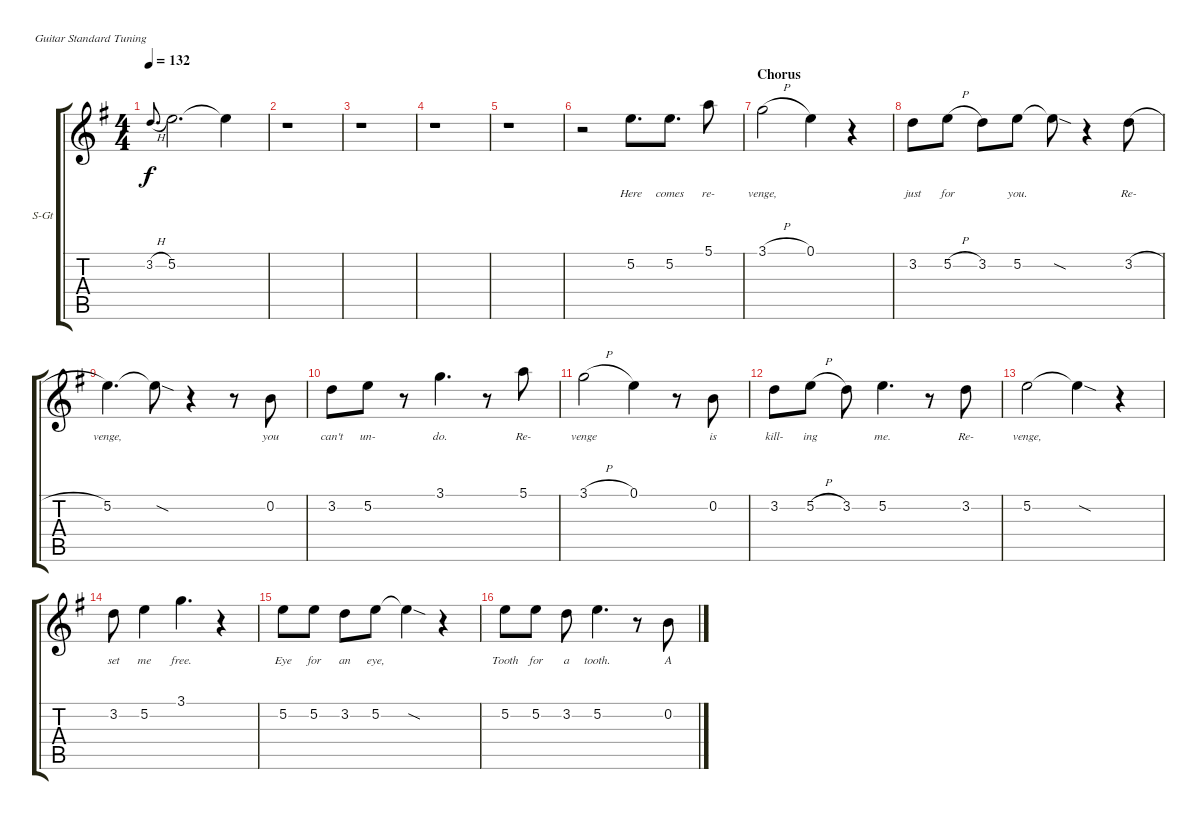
\bracketExtendMode groupsimilarinstruments
\firstSystemTrackNameOrientation horizontal
\otherSystemsTrackNameOrientation horizontal
\track ("Vocals" "S-Gt") {instrument clarinet}
\staff {score tabs}
\tuning (E4 B3 G3 D3 A2 E2)
\displaytranspose 12
\ts (4 4)
\tempo 132
\clef g2
\ks g
3.2{h}.8{d gr onbeat dy f} 5.2.2{d} 5.2{t}.4 |
r.1 |
r.1 |
r.1 |
r.1 |
r.2 5.2.8{d lyrics (0 "Here") lyrics (1 "") lyrics (2 "") lyrics (3 "") lyrics (4 "")} 5.2.8{d lyrics (0 "comes") lyrics (1 "") lyrics (2 "") lyrics (3 "") lyrics (4 "")} 5.1.8{lyrics (0 "re-") lyrics (1 "") lyrics (2 "") lyrics (3 "") lyrics (4 "")} |
\section ("" "Chorus")
3.1{h}.2{lyrics (0 "venge,") lyrics (1 "") lyrics (2 "") lyrics (3 "") lyrics (4 "")} 0.1.4 r.4 |
3.2.8{lyrics (0 "just") lyrics (1 "") lyrics (2 "") lyrics (3 "") lyrics (4 "")} 5.2{h}.8{lyrics (0 "for") lyrics (1 "") lyrics (2 "") lyrics (3 "") lyrics (4 "")} 3.2.8 5.2.8{lyrics (0 "you.") lyrics (1 "") lyrics (2 "") lyrics (3 "") lyrics (4 "")} 5.2{sod t}.8 r.4 3.2{h}.8{lyrics (0 "Re-") lyrics (1 "") lyrics (2 "") lyrics (3 "") lyrics (4 "")} |
5.2.4{d lyrics (0 "venge,") lyrics (1 "") lyrics (2 "") lyrics (3 "") lyrics (4 "")} 5.2{sod t}.8 r.4 r.8 0.2.8{lyrics (0 "you") lyrics (1 "") lyrics (2 "") lyrics (3 "") lyrics (4 "")} |
3.2.8{lyrics (0 "can't") lyrics (1 "") lyrics (2 "") lyrics (3 "") lyrics (4 "")} 5.2.8{lyrics (0 "un-") lyrics (1 "") lyrics (2 "") lyrics (3 "") lyrics (4 "")} r.8 3.1.4{d lyrics (0 "do.") lyrics (1 "") lyrics (2 "") lyrics (3 "") lyrics (4 "")} r.8 5.1.8{lyrics (0 "Re-") lyrics (1 "") lyrics (2 "") lyrics (3 "") lyrics (4 "")} |
3.1{h}.2{lyrics (0 "venge") lyrics (1 "") lyrics (2 "") lyrics (3 "") lyrics (4 "")} 0.1.4 r.8 0.2.8{lyrics (0 "is") lyrics (1 "") lyrics (2 "") lyrics (3 "") lyrics (4 "")} |
3.2.8{lyrics (0 "kill-") lyrics (1 "") lyrics (2 "") lyrics (3 "") lyrics (4 "")} 5.2{h}.8{lyrics (0 "ing") lyrics (1 "") lyrics (2 "") lyrics (3 "") lyrics (4 "")} 3.2.8 5.2.4{d lyrics (0 "me.") lyrics (1 "") lyrics (2 "") lyrics (3 "") lyrics (4 "")} r.8 3.2.8{lyrics (0 "Re-") lyrics (1 "") lyrics (2 "") lyrics (3 "") lyrics (4 "")} |
5.2.2{lyrics (0 "venge,") lyrics (1 "") lyrics (2 "") lyrics (3 "") lyrics (4 "")} 5.2{sod t}.4 r.4 |
3.2.8{lyrics (0 "set") lyrics (1 "") lyrics (2 "") lyrics (3 "") lyrics (4 "")} 5.2.4{lyrics (0 "me") lyrics (1 "") lyrics (2 "") lyrics (3 "") lyrics (4 "")} 3.1.4{d lyrics (0 "free.") lyrics (1 "") lyrics (2 "") lyrics (3 "") lyrics (4 "")} r.4 |
5.2.8{lyrics (0 "Eye") lyrics (1 "") lyrics (2 "") lyrics (3 "") lyrics (4 "")} 5.2.8{lyrics (0 "for") lyrics (1 "") lyrics (2 "") lyrics (3 "") lyrics (4 "")} 3.2.8{lyrics (0 "an") lyrics (1 "") lyrics (2 "") lyrics (3 "") lyrics (4 "")} 5.2.8{lyrics (0 "eye,") lyrics (1 "") lyrics (2 "") lyrics (3 "") lyrics (4 "")} 5.2{sod t}.4 r.4 |
5.2.8{lyrics (0 "Tooth") lyrics (1 "") lyrics (2 "") lyrics (3 "") lyrics (4 "")} 5.2.8{lyrics (0 "for") lyrics (1 "") lyrics (2 "") lyrics (3 "") lyrics (4 "")} 3.2.8{lyrics (0 "a") lyrics (1 "") lyrics (2 "") lyrics (3 "") lyrics (4 "")} 5.2.4{d lyrics (0 "tooth.") lyrics (1 "") lyrics (2 "") lyrics (3 "") lyrics (4 "")} r.8 0.2.8{lyrics (0 "A") lyrics (1 "") lyrics (2 "") lyrics (3 "") lyrics (4 "")}
